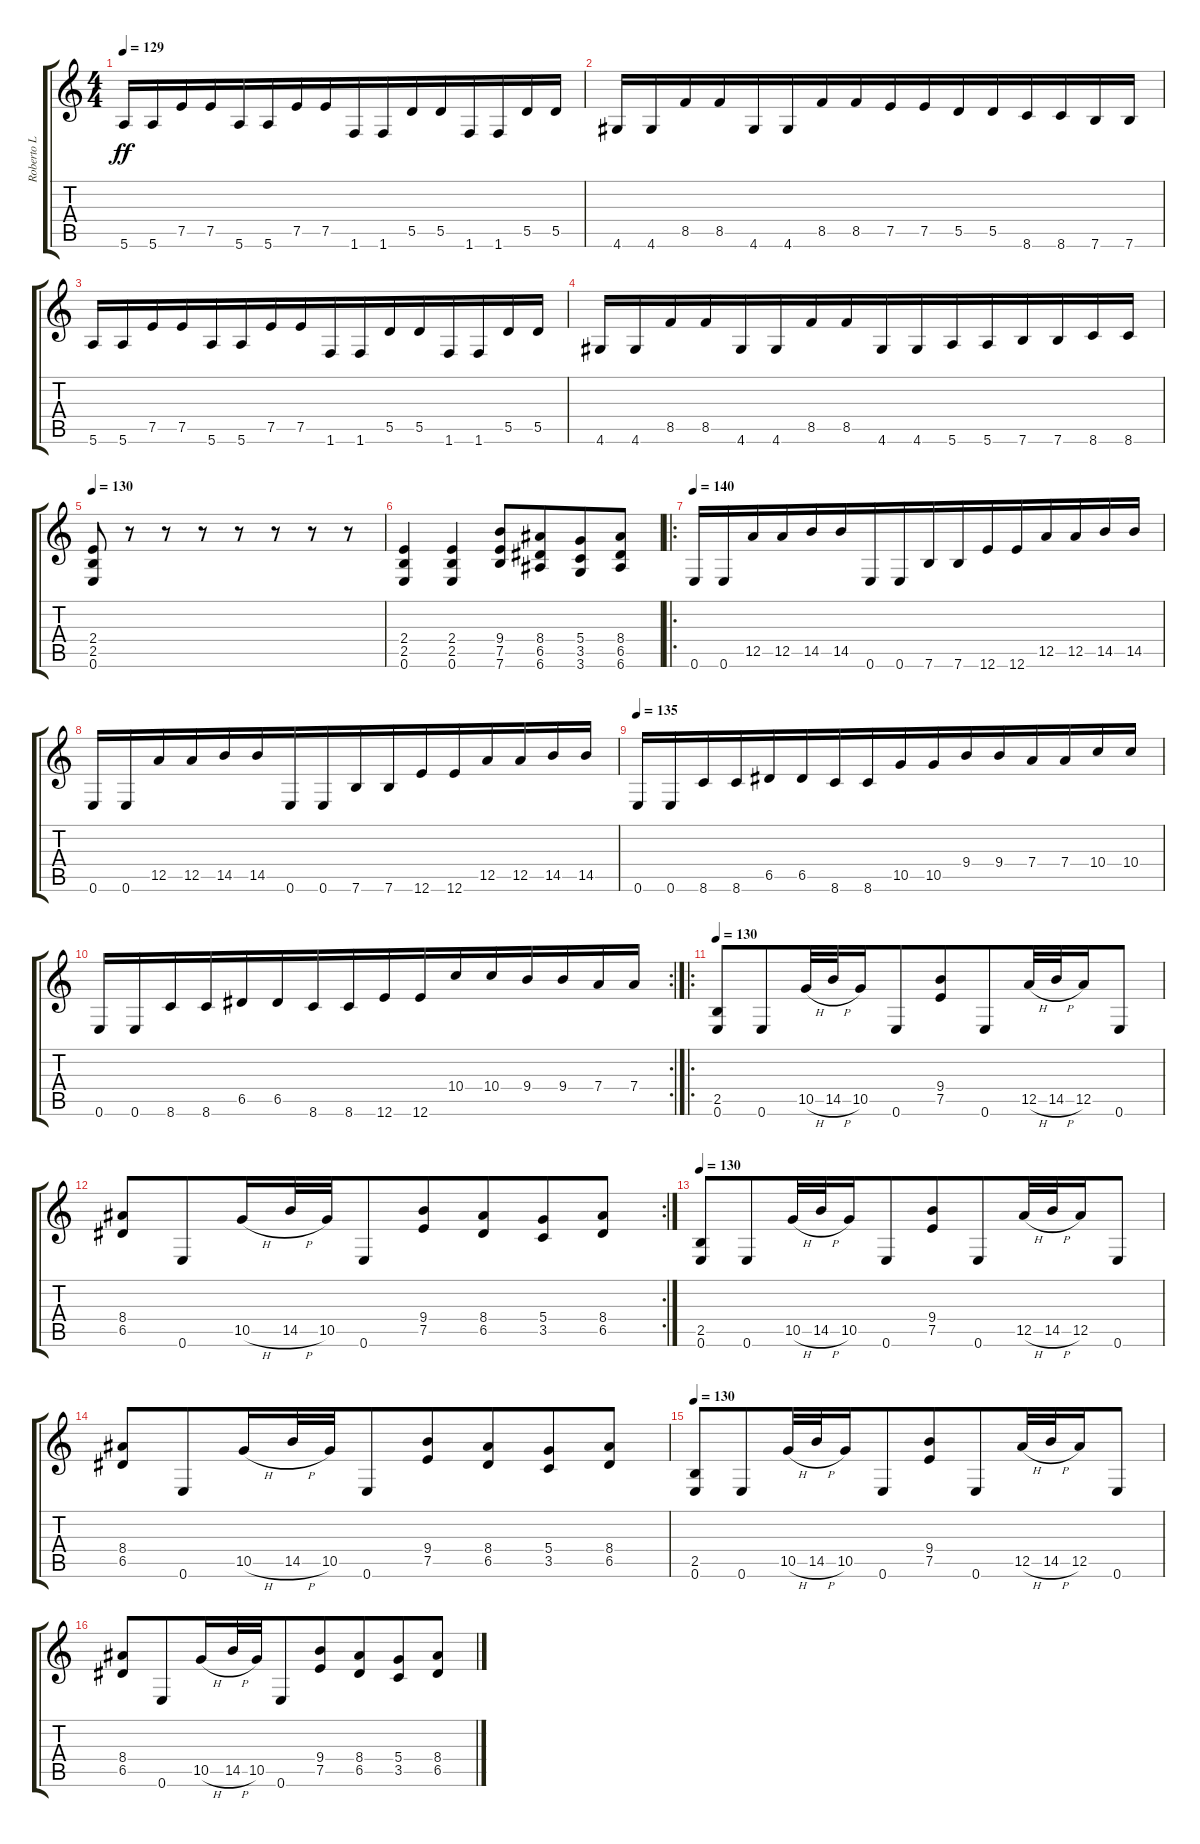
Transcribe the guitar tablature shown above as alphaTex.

\track ("Roberto L" "Roberto L") {instrument overdrivenguitar}
\staff {score tabs}
\tuning (E4 B3 G3 D3 A2 E2) {hide}
\ts (4 4)
\tempo 129
\clef g2
\ks c
5.6.16{dy ff} 5.6.16 7.5.16 7.5.16{beam merge} 5.6.16 5.6.16 7.5.16 7.5.16{beam merge} 1.6.16 1.6.16 5.5.16 5.5.16{beam merge} 1.6.16 1.6.16 5.5.16 5.5.16 |
4.6.16 4.6.16 8.5.16 8.5.16{beam merge} 4.6.16 4.6.16 8.5.16 8.5.16{beam merge} 7.5.16 7.5.16 5.5.16 5.5.16{beam merge} 8.6.16 8.6.16 7.6.16 7.6.16 |
5.6.16 5.6.16 7.5.16 7.5.16{beam merge} 5.6.16 5.6.16 7.5.16 7.5.16{beam merge} 1.6.16 1.6.16 5.5.16 5.5.16{beam merge} 1.6.16 1.6.16 5.5.16 5.5.16 |
4.6.16 4.6.16 8.5.16 8.5.16{beam merge} 4.6.16 4.6.16 8.5.16 8.5.16{beam merge} 4.6.16 4.6.16 5.6.16 5.6.16{beam merge} 7.6.16 7.6.16 8.6.16 8.6.16 |
\tempo 130
(2.4 2.5 0.6).8 r.8{beam merge} r.8 r.8{beam merge} r.8 r.8{beam merge} r.8 r.8 |
(2.4 2.5 0.6).4 (2.4 2.5 0.6).4 (9.4 7.5 7.6).8 (8.4 6.5 6.6).8{beam merge} (5.4 3.5 3.6).8 (8.4 6.5 6.6).8 |
\ro
\tempo 140
0.6.16 0.6.16 12.5.16 12.5.16{beam merge} 14.5.16 14.5.16 0.6.16 0.6.16{beam merge} 7.6.16 7.6.16 12.6.16 12.6.16{beam merge} 12.5.16 12.5.16 14.5.16 14.5.16 |
0.6.16 0.6.16 12.5.16 12.5.16{beam merge} 14.5.16 14.5.16 0.6.16 0.6.16{beam merge} 7.6.16 7.6.16 12.6.16 12.6.16{beam merge} 12.5.16 12.5.16 14.5.16 14.5.16 |
\tempo 135
0.6.16 0.6.16 8.6.16 8.6.16{beam merge} 6.5.16 6.5.16 8.6.16 8.6.16{beam merge} 10.5.16 10.5.16 9.4.16 9.4.16{beam merge} 7.4.16 7.4.16 10.4.16 10.4.16 |
\rc 2
0.6.16 0.6.16 8.6.16 8.6.16{beam merge} 6.5.16 6.5.16 8.6.16 8.6.16{beam merge} 12.6.16 12.6.16 10.4.16 10.4.16{beam merge} 9.4.16 9.4.16 7.4.16 7.4.16 |
\ro
\tempo 130
(2.5 0.6).8 0.6.8{beam merge} 10.5{h}.32 14.5{h}.32 10.5.16 0.6.8{beam merge} (9.4 7.5).8 0.6.8{beam merge} 12.5{h}.32 14.5{h}.32 12.5.16 0.6.8 |
\rc 2
(8.4 6.5).8 0.6.8{beam merge} 10.5{h}.16 14.5{h}.32 10.5.32 0.6.8{beam merge} (9.4 7.5).8 (8.4 6.5).8{beam merge} (5.4 3.5).8 (8.4 6.5).8 |
\tempo 130
(2.5 0.6).8 0.6.8{beam merge} 10.5{h}.32 14.5{h}.32 10.5.16 0.6.8{beam merge} (9.4 7.5).8 0.6.8{beam merge} 12.5{h}.32 14.5{h}.32 12.5.16 0.6.8 |
(8.4 6.5).8 0.6.8{beam merge} 10.5{h}.16 14.5{h}.32 10.5.32 0.6.8{beam merge} (9.4 7.5).8 (8.4 6.5).8{beam merge} (5.4 3.5).8 (8.4 6.5).8 |
\tempo 130
(2.5 0.6).8 0.6.8{beam merge} 10.5{h}.32 14.5{h}.32 10.5.16 0.6.8{beam merge} (9.4 7.5).8 0.6.8{beam merge} 12.5{h}.32 14.5{h}.32 12.5.16 0.6.8 |
(8.4 6.5).8 0.6.8{beam merge} 10.5{h}.16 14.5{h}.32 10.5.32 0.6.8{beam merge} (9.4 7.5).8 (8.4 6.5).8{beam merge} (5.4 3.5).8 (8.4 6.5).8
